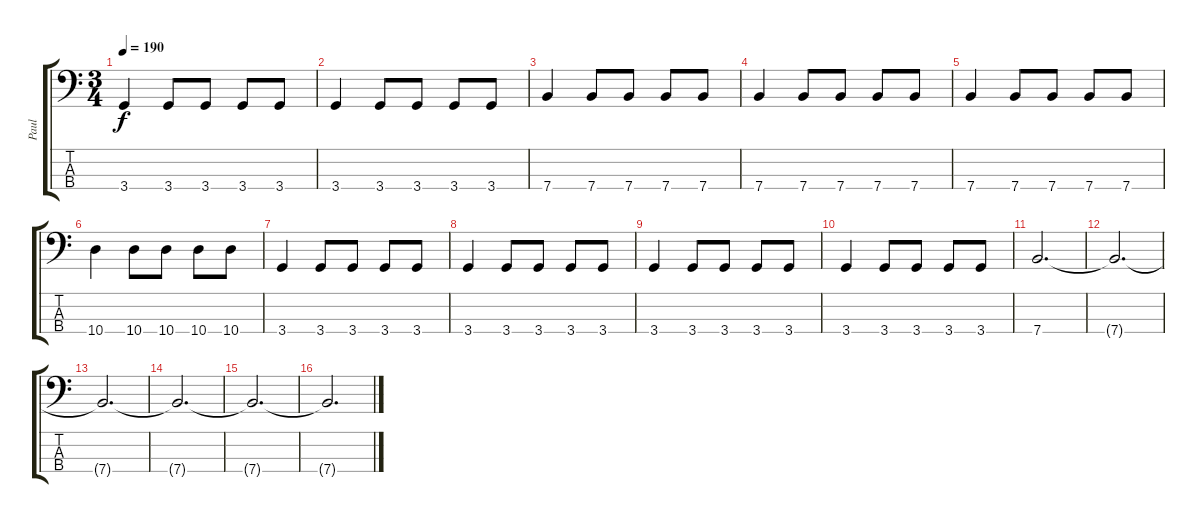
\track ("Paul" "Paul") {instrument electricbasspick}
\staff {score tabs}
\tuning (G2 D2 A1 E1) {hide}
\ts (3 4)
\tempo 190
\clef f4
\ks c
3.4.4{dy f} 3.4.8 3.4.8 3.4.8 3.4.8 |
3.4.4 3.4.8 3.4.8 3.4.8 3.4.8 |
7.4.4 7.4.8 7.4.8 7.4.8 7.4.8 |
7.4.4 7.4.8 7.4.8 7.4.8 7.4.8 |
7.4.4 7.4.8 7.4.8 7.4.8 7.4.8 |
10.4.4 10.4.8 10.4.8 10.4.8 10.4.8 |
3.4.4 3.4.8 3.4.8 3.4.8 3.4.8 |
3.4.4 3.4.8 3.4.8 3.4.8 3.4.8 |
3.4.4 3.4.8 3.4.8 3.4.8 3.4.8 |
3.4.4 3.4.8 3.4.8 3.4.8 3.4.8 |
7.4.2{d} |
7.4{t}.2{d} |
7.4{t}.2{d} |
7.4{t}.2{d} |
7.4{t}.2{d} |
7.4{t}.2{d}
